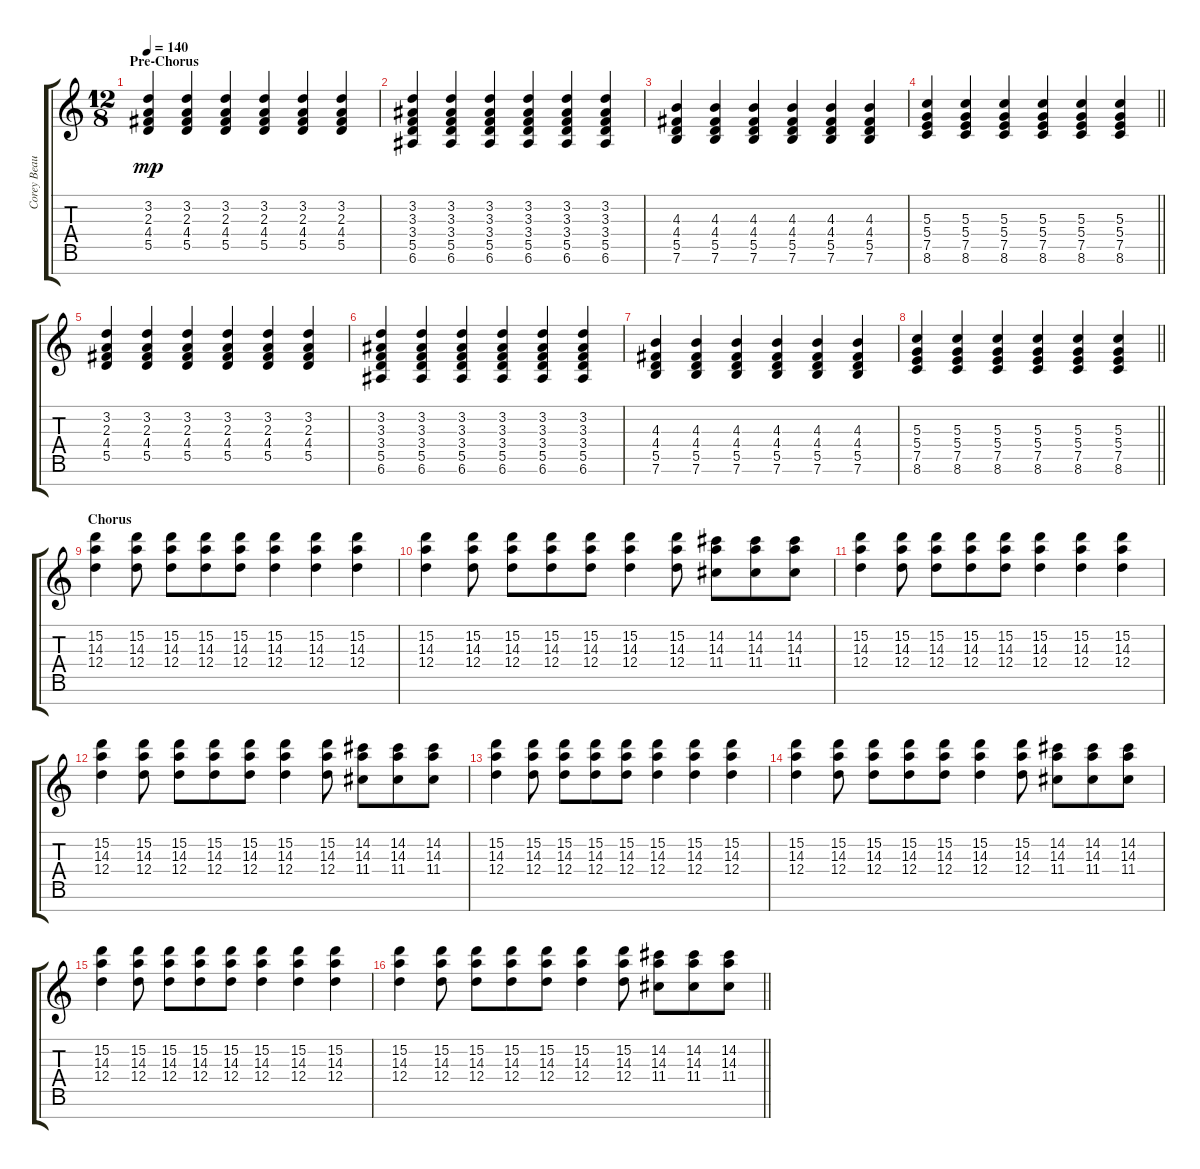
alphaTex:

\track ("Corey Beaulieu" "Corey Beau") {instrument distortionguitar}
\staff {score tabs}
\tuning (E4 B3 G3 D3 A2 E2 B1) {hide}
\ts (12 8)
\section ("" "Pre-Chorus")
\tempo 140
\clef g2
\ks c
(3.2 2.3 4.4 5.5).4{dy mp} (3.2 2.3 4.4 5.5).4 (3.2 2.3 4.4 5.5).4 (3.2 2.3 4.4 5.5).4 (3.2 2.3 4.4 5.5).4 (3.2 2.3 4.4 5.5).4 |
(3.2 3.3 3.4 5.5 6.6).4 (3.2 3.3 3.4 5.5 6.6).4 (3.2 3.3 3.4 5.5 6.6).4 (3.2 3.3 3.4 5.5 6.6).4 (3.2 3.3 3.4 5.5 6.6).4 (3.2 3.3 3.4 5.5 6.6).4 |
(4.3 4.4 5.5 7.6).4 (4.3 4.4 5.5 7.6).4 (4.3 4.4 5.5 7.6).4 (4.3 4.4 5.5 7.6).4 (4.3 4.4 5.5 7.6).4 (4.3 4.4 5.5 7.6).4 |
\barLineRight lightlight
(5.3 5.4 7.5 8.6).4 (5.3 5.4 7.5 8.6).4 (5.3 5.4 7.5 8.6).4 (5.3 5.4 7.5 8.6).4 (5.3 5.4 7.5 8.6).4 (5.3 5.4 7.5 8.6).4 |
(3.2 2.3 4.4 5.5).4 (3.2 2.3 4.4 5.5).4 (3.2 2.3 4.4 5.5).4 (3.2 2.3 4.4 5.5).4 (3.2 2.3 4.4 5.5).4 (3.2 2.3 4.4 5.5).4 |
(3.2 3.3 3.4 5.5 6.6).4 (3.2 3.3 3.4 5.5 6.6).4 (3.2 3.3 3.4 5.5 6.6).4 (3.2 3.3 3.4 5.5 6.6).4 (3.2 3.3 3.4 5.5 6.6).4 (3.2 3.3 3.4 5.5 6.6).4 |
(4.3 4.4 5.5 7.6).4 (4.3 4.4 5.5 7.6).4 (4.3 4.4 5.5 7.6).4 (4.3 4.4 5.5 7.6).4 (4.3 4.4 5.5 7.6).4 (4.3 4.4 5.5 7.6).4 |
\barLineRight lightlight
(5.3 5.4 7.5 8.6).4 (5.3 5.4 7.5 8.6).4 (5.3 5.4 7.5 8.6).4 (5.3 5.4 7.5 8.6).4 (5.3 5.4 7.5 8.6).4 (5.3 5.4 7.5 8.6).4 |
\section ("" "Chorus")
(15.2 14.3 12.4).4 (15.2 14.3 12.4).8 (15.2 14.3 12.4).8 (15.2 14.3 12.4).8 (15.2 14.3 12.4).8 (15.2 14.3 12.4).4 (15.2 14.3 12.4).4 (15.2 14.3 12.4).4 |
(15.2 14.3 12.4).4 (15.2 14.3 12.4).8 (15.2 14.3 12.4).8 (15.2 14.3 12.4).8 (15.2 14.3 12.4).8 (15.2 14.3 12.4).4 (15.2 14.3 12.4).8 (14.2 14.3 11.4).8 (14.2 14.3 11.4).8 (14.2 14.3 11.4).8 |
(15.2 14.3 12.4).4 (15.2 14.3 12.4).8 (15.2 14.3 12.4).8 (15.2 14.3 12.4).8 (15.2 14.3 12.4).8 (15.2 14.3 12.4).4 (15.2 14.3 12.4).4 (15.2 14.3 12.4).4 |
(15.2 14.3 12.4).4 (15.2 14.3 12.4).8 (15.2 14.3 12.4).8 (15.2 14.3 12.4).8 (15.2 14.3 12.4).8 (15.2 14.3 12.4).4 (15.2 14.3 12.4).8 (14.2 14.3 11.4).8 (14.2 14.3 11.4).8 (14.2 14.3 11.4).8 |
(15.2 14.3 12.4).4 (15.2 14.3 12.4).8 (15.2 14.3 12.4).8 (15.2 14.3 12.4).8 (15.2 14.3 12.4).8 (15.2 14.3 12.4).4 (15.2 14.3 12.4).4 (15.2 14.3 12.4).4 |
(15.2 14.3 12.4).4 (15.2 14.3 12.4).8 (15.2 14.3 12.4).8 (15.2 14.3 12.4).8 (15.2 14.3 12.4).8 (15.2 14.3 12.4).4 (15.2 14.3 12.4).8 (14.2 14.3 11.4).8 (14.2 14.3 11.4).8 (14.2 14.3 11.4).8 |
(15.2 14.3 12.4).4 (15.2 14.3 12.4).8 (15.2 14.3 12.4).8 (15.2 14.3 12.4).8 (15.2 14.3 12.4).8 (15.2 14.3 12.4).4 (15.2 14.3 12.4).4 (15.2 14.3 12.4).4 |
\barLineRight lightlight
(15.2 14.3 12.4).4 (15.2 14.3 12.4).8 (15.2 14.3 12.4).8 (15.2 14.3 12.4).8 (15.2 14.3 12.4).8 (15.2 14.3 12.4).4 (15.2 14.3 12.4).8 (14.2 14.3 11.4).8 (14.2 14.3 11.4).8 (14.2 14.3 11.4).8
